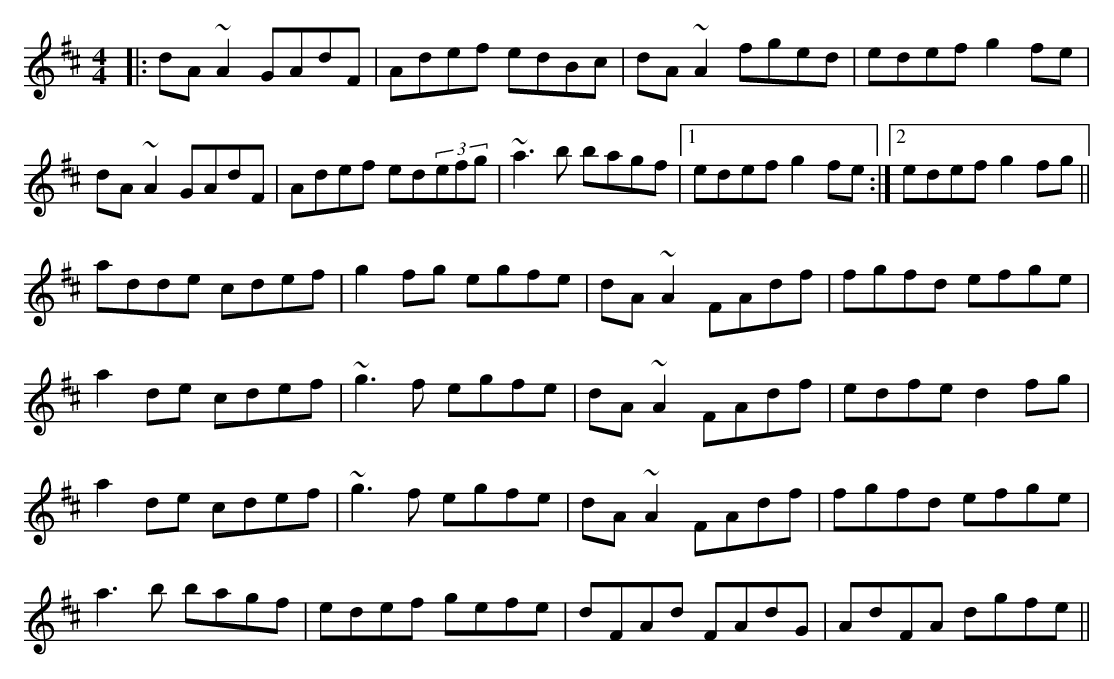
X:1
M:4/4
K:D
|:dA~A2 GAdF|Adef edBc|dA~A2 fged|edef g2fe|
dA~A2 GAdF|Adef ed(3efg|~a3b bagf|1 edef g2fe:|2 edef g2fg||
adde cdef|g2fg egfe|dA~A2 FAdf|fgfd efge|
a2de cdef|~g3f egfe|dA~A2 FAdf|edfe d2fg|
a2de cdef|~g3f egfe|dA~A2 FAdf|fgfd efge|
a3b bagf|edef gefe|dFAd FAdG|AdFA dgfe||
